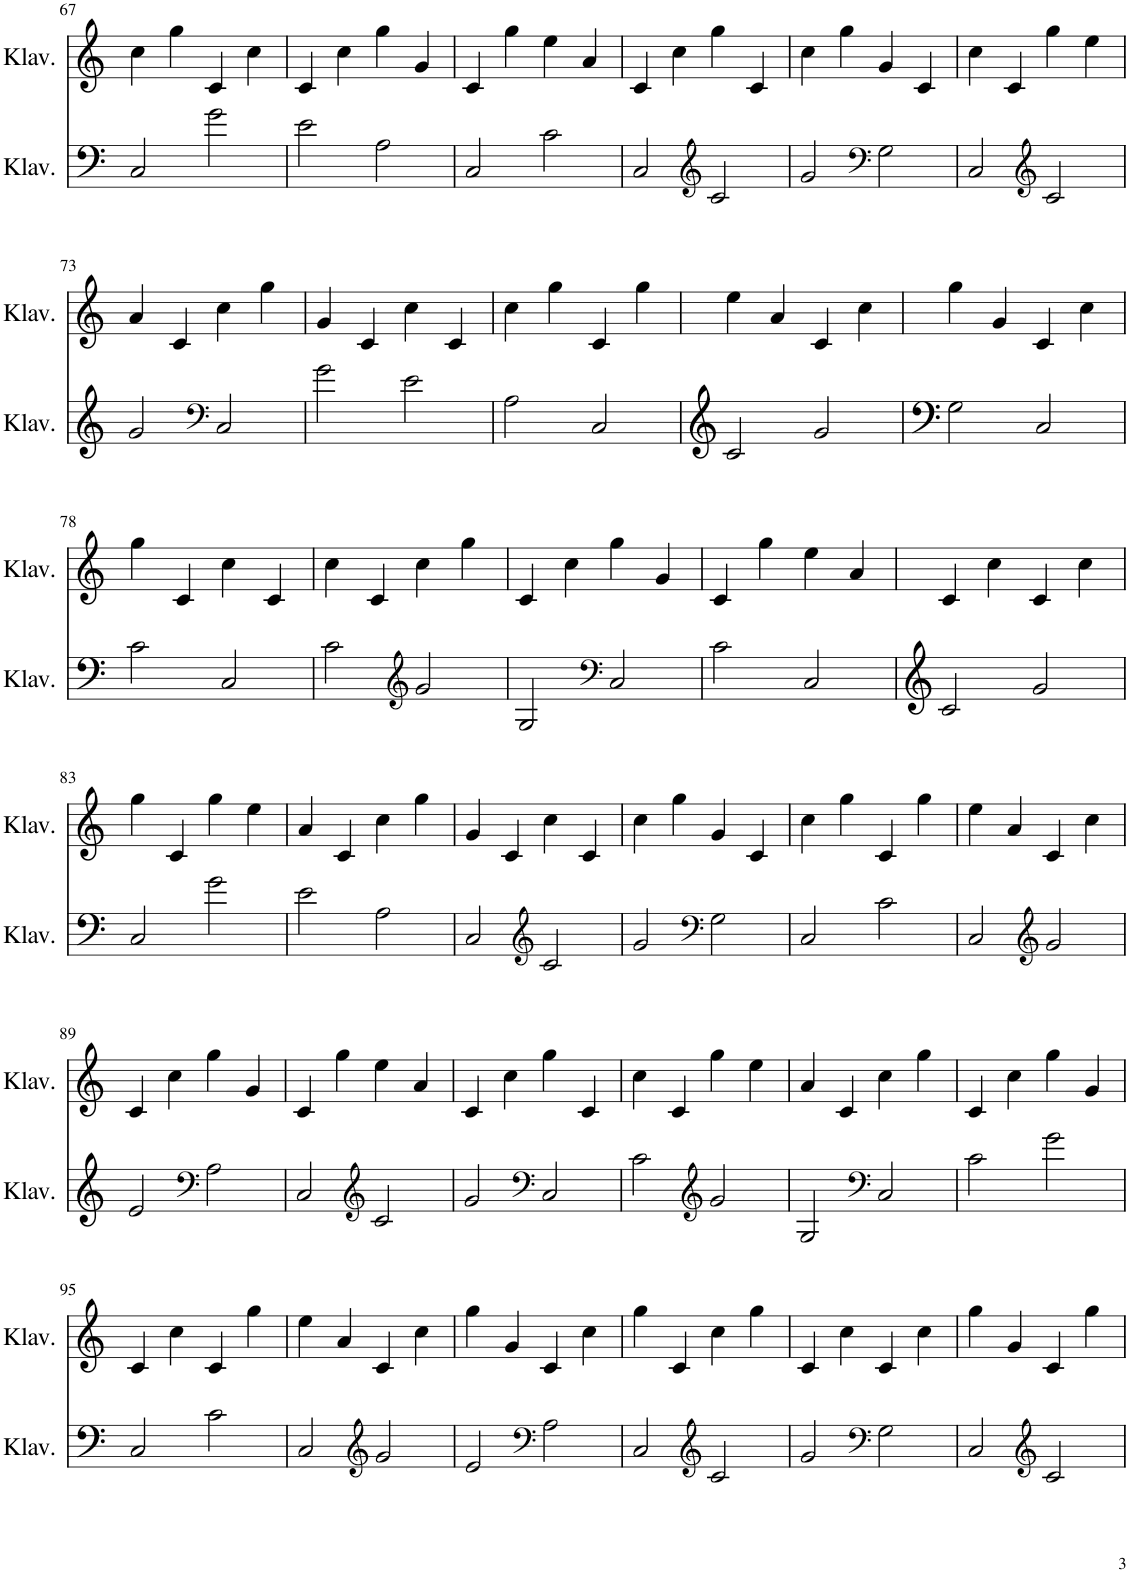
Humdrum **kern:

**kern	**kern
*part2	*part1
*staff2	*staff1
*I"Klavier	*I"Klavier
*I'Klav.	*I'Klav.
!!LO:PB:g=z
*clefF4	*clefG2
*k[]	*k[]
*M4/4	*M4/4
=67	=67
2C/	4cc\
.	4gg\
2g\	4c/
.	4cc\
=68	=68
2e\	4c/
.	4cc\
2A\	4gg\
.	4g/
=69	=69
2C/	4c/
.	4gg\
2c\	4ee\
.	4a/
=70	=70
2C/	4c/
.	4cc\
*clefG2	*
2c/	4gg\
.	4c/
=71	=71
2g/	4cc\
.	4gg\
*clefF4	*
2G\	4g/
.	4c/
=72	=72
2C/	4cc\
.	4c/
*clefG2	*
2c/	4gg\
.	4ee\
!!LO:LB:g=z
=73	=73
2g/	4a/
.	4c/
*clefF4	*
2C/	4cc\
.	4gg\
=74	=74
2g\	4g/
.	4c/
2e\	4cc\
.	4c/
=75	=75
2A\	4cc\
.	4gg\
2C/	4c/
.	4gg\
=76	=76
2c/	4ee\
.	4a/
2g/	4c/
.	4cc\
=77	=77
2G\	4gg\
.	4g/
2C/	4c/
.	4cc\
!!LO:LB:g=z
=78	=78
2c\	4gg\
.	4c/
2C/	4cc\
.	4c/
=79	=79
2c\	4cc\
.	4c/
*clefG2	*
2g/	4cc\
.	4gg\
=80	=80
2G/	4c/
.	4cc\
*clefF4	*
2C/	4gg\
.	4g/
=81	=81
2c\	4c/
.	4gg\
2C/	4ee\
.	4a/
=82	=82
2c/	4c/
.	4cc\
2g/	4c/
.	4cc\
!!LO:LB:g=z
=83	=83
2C/	4gg\
.	4c/
2g\	4gg\
.	4ee\
=84	=84
2e\	4a/
.	4c/
2A\	4cc\
.	4gg\
=85	=85
2C/	4g/
.	4c/
*clefG2	*
2c/	4cc\
.	4c/
=86	=86
2g/	4cc\
.	4gg\
*clefF4	*
2G\	4g/
.	4c/
=87	=87
2C/	4cc\
.	4gg\
2c\	4c/
.	4gg\
=88	=88
2C/	4ee\
.	4a/
*clefG2	*
2g/	4c/
.	4cc\
!!LO:LB:g=z
=89	=89
2e/	4c/
.	4cc\
*clefF4	*
2A\	4gg\
.	4g/
=90	=90
2C/	4c/
.	4gg\
*clefG2	*
2c/	4ee\
.	4a/
=91	=91
2g/	4c/
.	4cc\
*clefF4	*
2C/	4gg\
.	4c/
=92	=92
2c\	4cc\
.	4c/
*clefG2	*
2g/	4gg\
.	4ee\
=93	=93
2G/	4a/
.	4c/
*clefF4	*
2C/	4cc\
.	4gg\
=94	=94
2c\	4c/
.	4cc\
2g\	4gg\
.	4g/
!!LO:LB:g=z
=95	=95
2C/	4c/
.	4cc\
2c\	4c/
.	4gg\
=96	=96
2C/	4ee\
.	4a/
*clefG2	*
2g/	4c/
.	4cc\
=97	=97
2e/	4gg\
.	4g/
*clefF4	*
2A\	4c/
.	4cc\
=98	=98
2C/	4gg\
.	4c/
*clefG2	*
2c/	4cc\
.	4gg\
=99	=99
2g/	4c/
.	4cc\
*clefF4	*
2G\	4c/
.	4cc\
=100	=100
2C/	4gg\
.	4g/
*clefG2	*
2c/	4c/
.	4gg\
=	=
*-	*-
